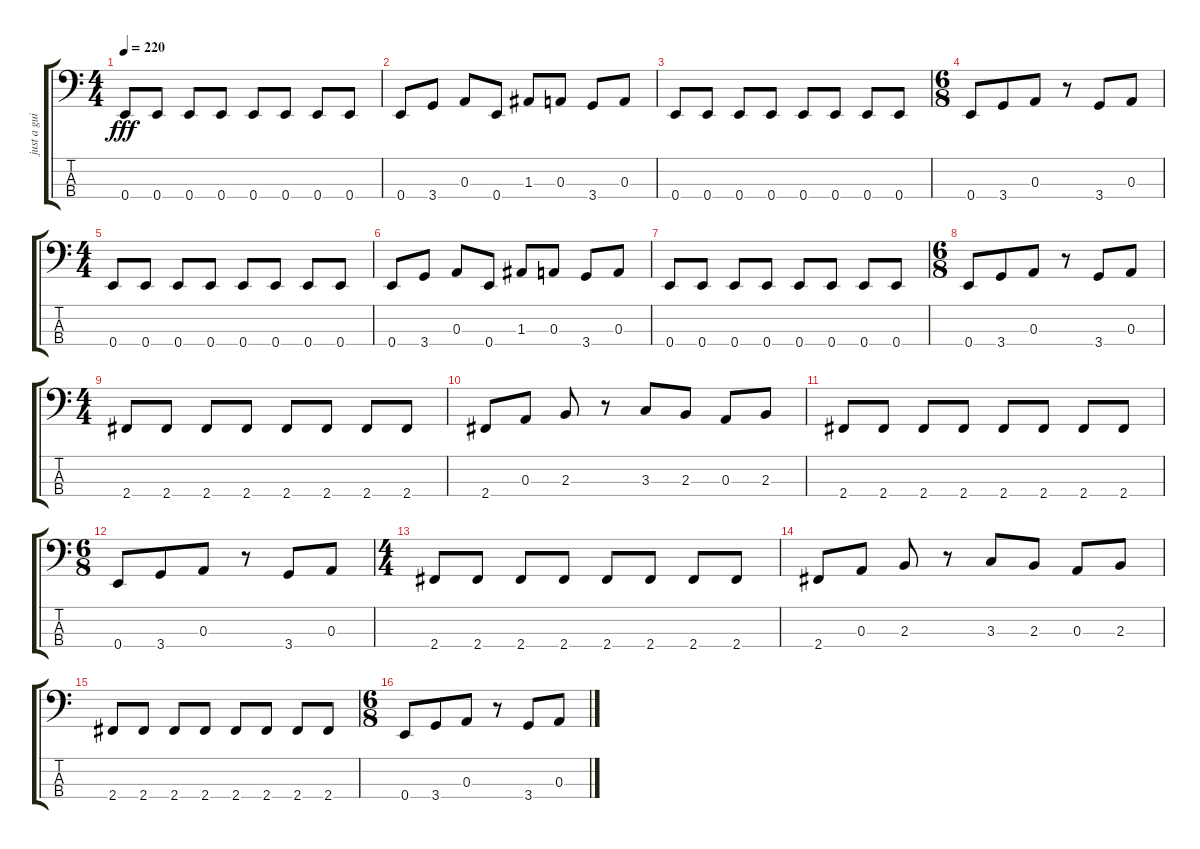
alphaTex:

\track ("just a guide (mute this)" "just a gui") {instrument electricbassfinger}
\staff {score tabs}
\tuning (G2 D2 A1 E1) {hide}
\ts (4 4)
\tempo 220
\clef f4
\ks c
0.4.8{dy fff} 0.4.8 0.4.8 0.4.8 0.4.8 0.4.8 0.4.8 0.4.8 |
0.4.8 3.4.8 0.3.8 0.4.8 1.3.8 0.3.8 3.4.8 0.3.8 |
0.4.8 0.4.8 0.4.8 0.4.8 0.4.8 0.4.8 0.4.8 0.4.8 |
\ts (6 8)
0.4.8 3.4.8 0.3.8 r.8 3.4.8 0.3.8 |
\ts (4 4)
0.4.8 0.4.8 0.4.8 0.4.8 0.4.8 0.4.8 0.4.8 0.4.8 |
0.4.8 3.4.8 0.3.8 0.4.8 1.3.8 0.3.8 3.4.8 0.3.8 |
0.4.8 0.4.8 0.4.8 0.4.8 0.4.8 0.4.8 0.4.8 0.4.8 |
\ts (6 8)
0.4.8 3.4.8 0.3.8 r.8 3.4.8 0.3.8 |
\ts (4 4)
2.4.8 2.4.8 2.4.8 2.4.8 2.4.8 2.4.8 2.4.8 2.4.8 |
2.4.8 0.3.8 2.3.8 r.8 3.3.8 2.3.8 0.3.8 2.3.8 |
2.4.8 2.4.8 2.4.8 2.4.8 2.4.8 2.4.8 2.4.8 2.4.8 |
\ts (6 8)
0.4.8 3.4.8 0.3.8 r.8 3.4.8 0.3.8 |
\ts (4 4)
2.4.8 2.4.8 2.4.8 2.4.8 2.4.8 2.4.8 2.4.8 2.4.8 |
2.4.8 0.3.8 2.3.8 r.8 3.3.8 2.3.8 0.3.8 2.3.8 |
2.4.8 2.4.8 2.4.8 2.4.8 2.4.8 2.4.8 2.4.8 2.4.8 |
\ts (6 8)
0.4.8 3.4.8 0.3.8 r.8 3.4.8 0.3.8
